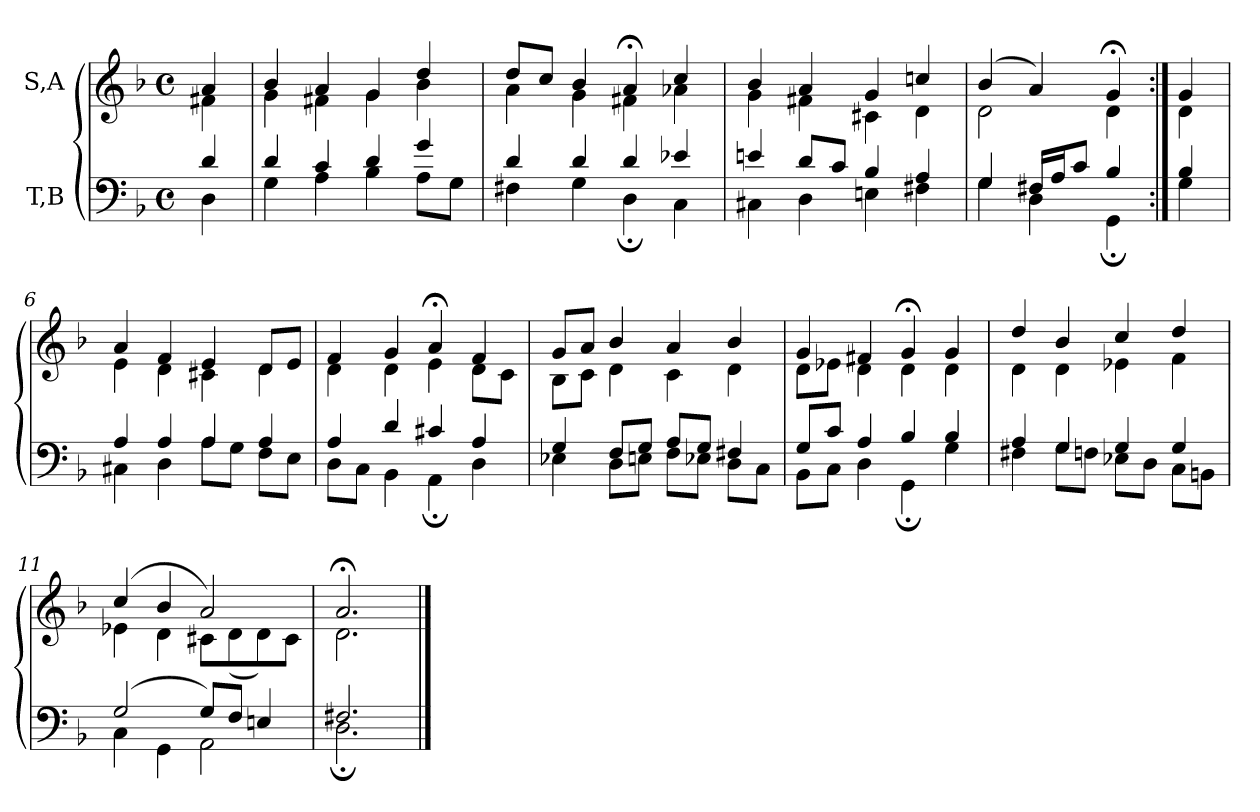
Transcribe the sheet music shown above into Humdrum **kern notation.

**kern	**kern
*part2	*part1
*staff2	*staff1
*I"T,B	*I"S,A
*clefF4	*clefG2
*k[b-]	*k[b-]
*M4/4	*M4/4
*met(c)	*met(c)
=	=
*^	*^
4d	4D	4a	4f#X
=1	=1	=1	=1
4d	4G	4b-	4g
4c	4A	4a	4f#X
4d	4B-	4g	4g
4g	8AL	4dd	4b-
.	8GJ	.	.
=2	=2	=2	=2
4d	4F#X	8ddL	4a
.	.	8ccJ	.
4d	4G	4b-	4g
4d	4D;	4a;<	4f#X
4e-X	4C	4cc	4a-X
=3	=3	=3	=3
4en	4C#X	4b-	4g
8dL	4D	4a	4f#X
8cJ	.	.	.
4B-	4En	4g	4c#X
4A	4F#X	4ccn	4d
=339	=339	=339	=339
4G	4G	(>4b-	2d
16F#XLL	4D	4a)	.
16AJ	.	.	.
8cJ	.	.	.
4B-	4GG;	4g;<	4d
=340:|!	=340:|!	=340:|!	=340:|!
4B-	4G	4g	4d
=6	=6	=6	=6
4A	4C#X	4a	4e
4A	4D	4f	4d
4A	8AL	4e	4c#X
.	8GJ	.	.
4A	8FL	8dL	4d
.	8EJ	8eJ	.
=7	=7	=7	=7
4A	8DL	4f	4d
.	8CJ	.	.
4d	4BB-	4g	4d
4c#X	4AA;	4a;<	4e
4A	4D	4f	8dL
.	.	.	8cJ
=8	=8	=8	=8
4G	4E-X	8gL	8B-L
.	.	8aJ	8cJ
8FL	8DL	4b-	4d
8GJ	8EnJ	.	.
8AL	8FL	4a	4c
8GJ	8E-XJ	.	.
4F#X	8DL	4b-	4d
.	8CJ	.	.
=9	=9	=9	=9
8GL	8BB-L	4g	8dL
8cJ	8CJ	.	8e-XJ
4A	4D	4f#X	4d
4B-	4GG;	4g;<	4d
4B-	4G	4g	4d
=10	=10	=10	=10
4A	4F#X	4dd	4d
4G	8GL	4b-	4d
.	8FnJ	.	.
4G	8E-XL	4cc	4e-X
.	8DJ	.	.
4G	8CL	4dd	4f
.	8BBnJ	.	.
=11	=11	=11	=11
(>2G	4C	(>4cc	4e-X
.	4GG	4b-	4d
8GL)	2AA	2a)	8c#XL
8FJ	.	.	(<8d
4En	.	.	8d)
.	.	.	8c#J
=347	=347	=347	=347
2.F#X	2.D;	2.a;<	2.d
*v	*v	*	*
*	*v	*v
==	==
*-	*-
